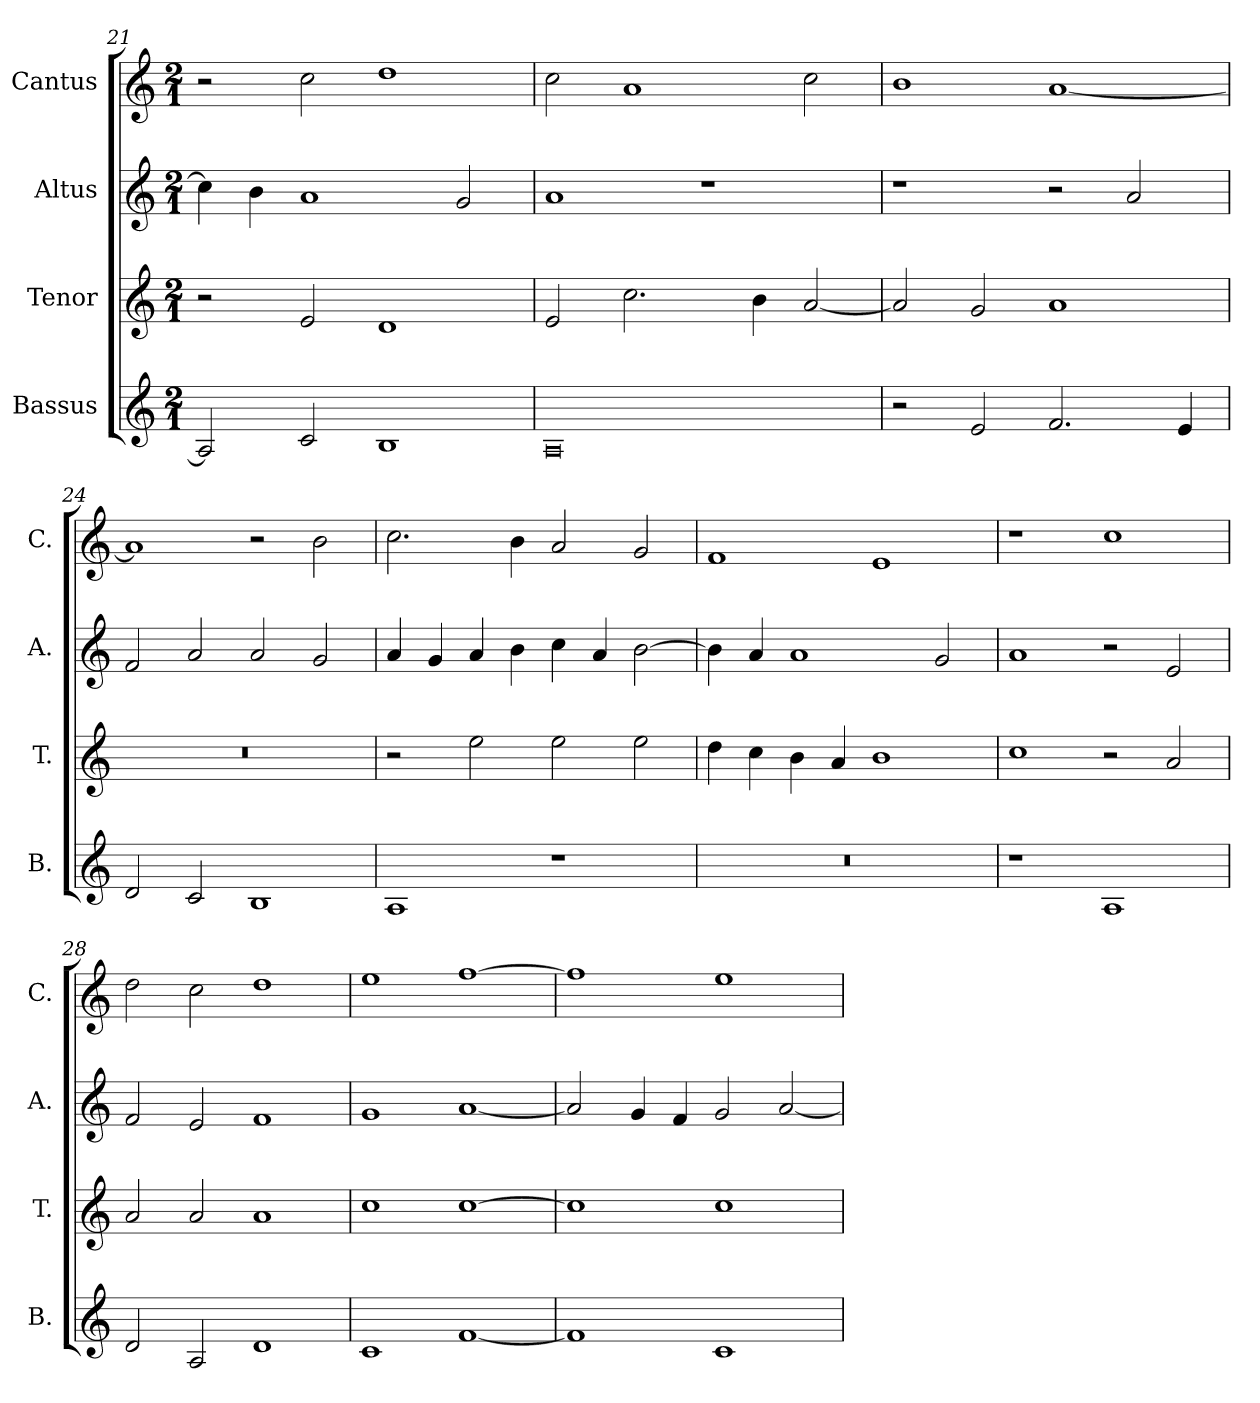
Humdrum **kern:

**kern	**kern	**kern	**kern
*part4	*part3	*part2	*part1
*staff4	*staff3	*staff2	*staff1
*I"Bassus	*I"Tenor	*I"Altus	*I"Cantus
*I'B.	*I'T.	*I'A.	*I'C.
*clefG2	*clefG2	*clefG2	*clefG2
*k[]	*k[]	*k[]	*k[]
*M2/1	*M2/1	*M2/1	*M2/1
=21	=21	=21	=21
2A/]	2r	4cc\]	2r
.	.	4b\	.
2c/	2e/	1a	2cc\
1B	1d	.	1dd
.	.	2g/	.
=22	=22	=22	=22
0A	2e/	1a	2cc\
.	2.cc\	.	1a
.	.	1r	.
.	4b\	.	.
.	[2a/	.	2cc\
=23	=23	=23	=23
2r	2a/]	1r	1b
2e/	2g/	.	.
2.f/	1a	2r	[1a
.	.	2a/	.
4e/	.	.	.
=24	=24	=24	=24
2d/	0r	2f/	1a]
2c/	.	2a/	.
1B	.	2a/	2r
.	.	2g/	2b\
!!LO:LB:g=z
=25	=25	=25	=25
1A	2r	4a/	2.cc\
.	.	4g/	.
.	2ee\	4a/	.
.	.	4b\	4b\
1r	2ee\	4cc\	2a/
.	.	4a/	.
.	2ee\	[2b\	2g/
=26	=26	=26	=26
0r	4dd\	4b\]	1f
.	4cc\	4a/	.
.	4b\	1a	.
.	4a/	.	.
.	1b	.	1e
.	.	2g/	.
=27	=27	=27	=27
1r	1cc	1a	1r
1A	2r	2r	1cc
.	2a/	2e/	.
=28	=28	=28	=28
2d/	2a/	2f/	2dd\
2A/	2a/	2e/	2cc\
1d	1a	1f	1dd
=29	=29	=29	=29
1c	1cc	1g	1ee
[1f	[1cc	[1a	[1ff
=30	=30	=30	=30
1f]	1cc]	2a/]	1ff]
.	.	4g/	.
.	.	4f/	.
1c	1cc	2g/	1ee
.	.	[2a/	.
=	=	=	=
*-	*-	*-	*-
